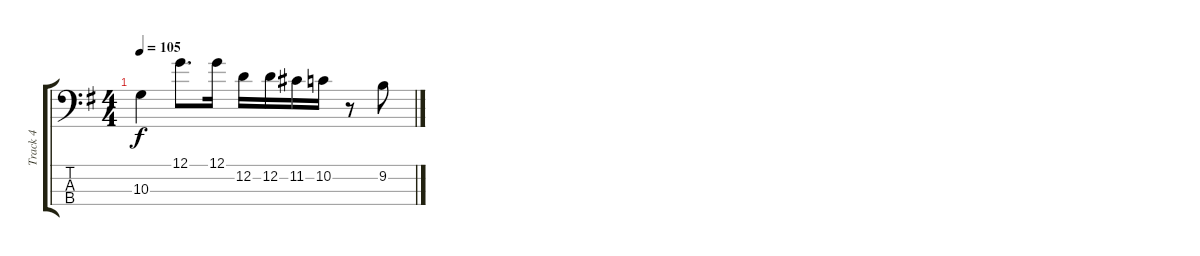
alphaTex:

\track ("Track 4" "Track 4") {instrument electricbassfinger}
\staff {score tabs}
\tuning (G2 D2 A1 E1) {hide}
\ts (4 4)
\tempo 105
\clef f4
\ks g
10.3.4{dy f} 12.1.8{d} 12.1.16 12.2.16 12.2.16 11.2.16 10.2.16 r.8 9.2.8
